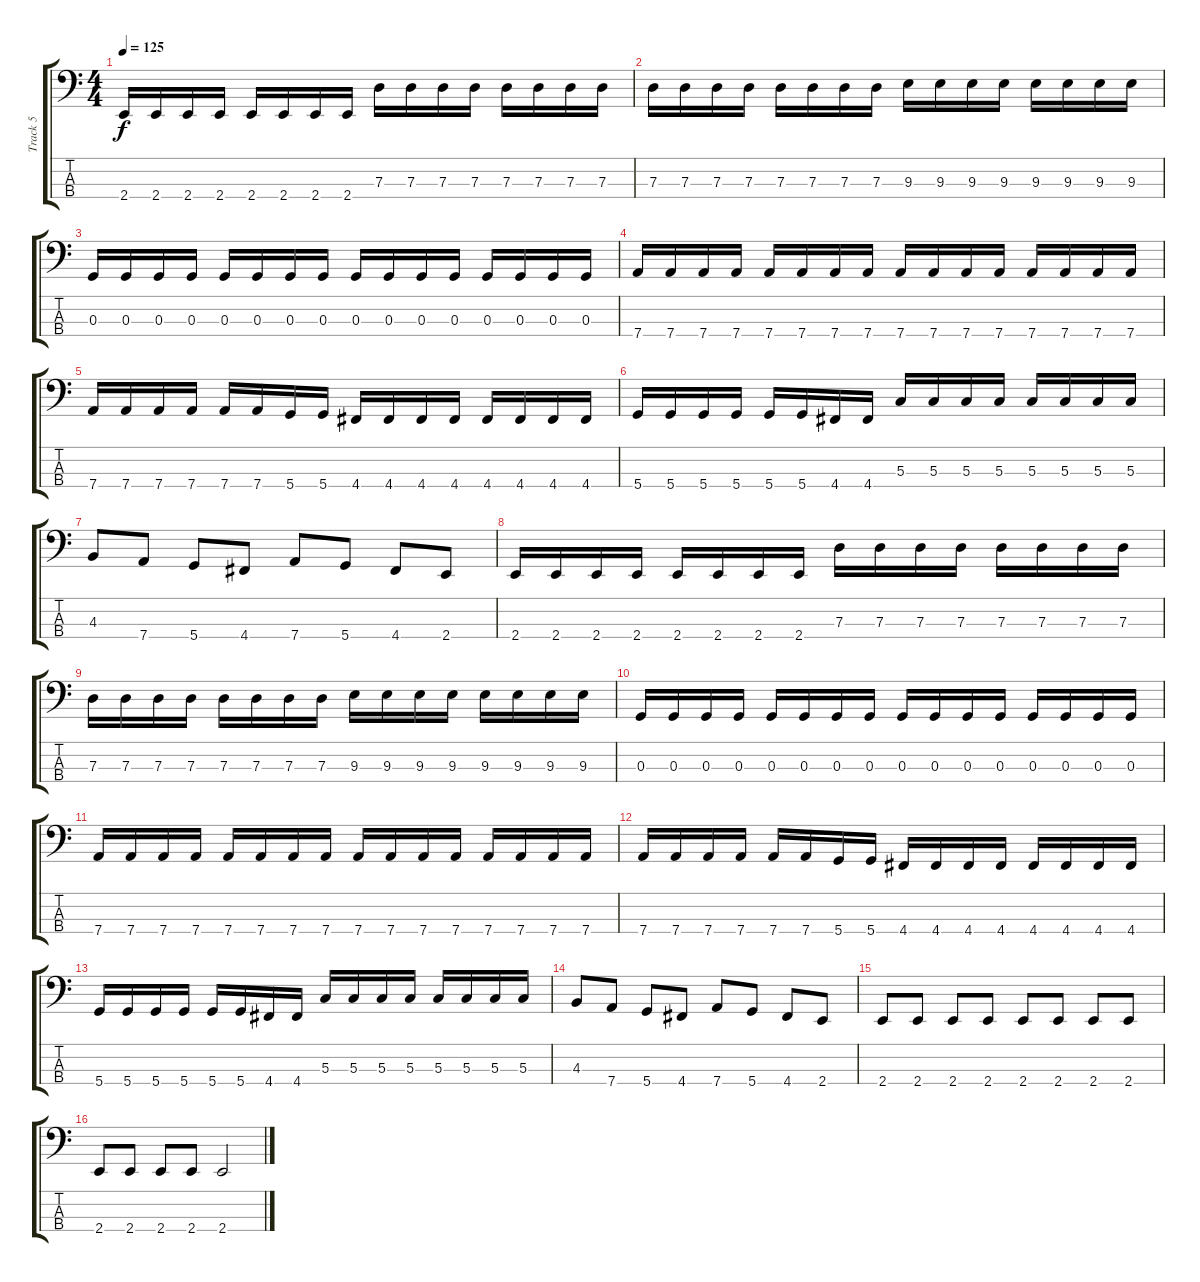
\track ("Track 5" "Track 5") {instrument electricbassfinger}
\staff {score tabs}
\tuning (F2 C2 G1 D1) {hide}
\ts (4 4)
\tempo 125
\clef f4
\ks c
2.4.16{dy f} 2.4.16 2.4.16 2.4.16 2.4.16 2.4.16 2.4.16 2.4.16 7.3.16 7.3.16 7.3.16 7.3.16 7.3.16 7.3.16 7.3.16 7.3.16 |
7.3.16 7.3.16 7.3.16 7.3.16 7.3.16 7.3.16 7.3.16 7.3.16 9.3.16 9.3.16 9.3.16 9.3.16 9.3.16 9.3.16 9.3.16 9.3.16 |
0.3.16 0.3.16 0.3.16 0.3.16 0.3.16 0.3.16 0.3.16 0.3.16 0.3.16 0.3.16 0.3.16 0.3.16 0.3.16 0.3.16 0.3.16 0.3.16 |
7.4.16 7.4.16 7.4.16 7.4.16 7.4.16 7.4.16 7.4.16 7.4.16 7.4.16 7.4.16 7.4.16 7.4.16 7.4.16 7.4.16 7.4.16 7.4.16 |
7.4.16 7.4.16 7.4.16 7.4.16 7.4.16 7.4.16 5.4.16 5.4.16 4.4.16 4.4.16 4.4.16 4.4.16 4.4.16 4.4.16 4.4.16 4.4.16 |
5.4.16 5.4.16 5.4.16 5.4.16 5.4.16 5.4.16 4.4.16 4.4.16 5.3.16 5.3.16 5.3.16 5.3.16 5.3.16 5.3.16 5.3.16 5.3.16 |
4.3.8 7.4.8 5.4.8 4.4.8 7.4.8 5.4.8 4.4.8 2.4.8 |
2.4.16 2.4.16 2.4.16 2.4.16 2.4.16 2.4.16 2.4.16 2.4.16 7.3.16 7.3.16 7.3.16 7.3.16 7.3.16 7.3.16 7.3.16 7.3.16 |
7.3.16 7.3.16 7.3.16 7.3.16 7.3.16 7.3.16 7.3.16 7.3.16 9.3.16 9.3.16 9.3.16 9.3.16 9.3.16 9.3.16 9.3.16 9.3.16 |
0.3.16 0.3.16 0.3.16 0.3.16 0.3.16 0.3.16 0.3.16 0.3.16 0.3.16 0.3.16 0.3.16 0.3.16 0.3.16 0.3.16 0.3.16 0.3.16 |
7.4.16 7.4.16 7.4.16 7.4.16 7.4.16 7.4.16 7.4.16 7.4.16 7.4.16 7.4.16 7.4.16 7.4.16 7.4.16 7.4.16 7.4.16 7.4.16 |
7.4.16 7.4.16 7.4.16 7.4.16 7.4.16 7.4.16 5.4.16 5.4.16 4.4.16 4.4.16 4.4.16 4.4.16 4.4.16 4.4.16 4.4.16 4.4.16 |
5.4.16 5.4.16 5.4.16 5.4.16 5.4.16 5.4.16 4.4.16 4.4.16 5.3.16 5.3.16 5.3.16 5.3.16 5.3.16 5.3.16 5.3.16 5.3.16 |
4.3.8 7.4.8 5.4.8 4.4.8 7.4.8 5.4.8 4.4.8 2.4.8 |
2.4.8 2.4.8 2.4.8 2.4.8 2.4.8 2.4.8 2.4.8 2.4.8 |
2.4.8 2.4.8 2.4.8 2.4.8 2.4{ss}.2
